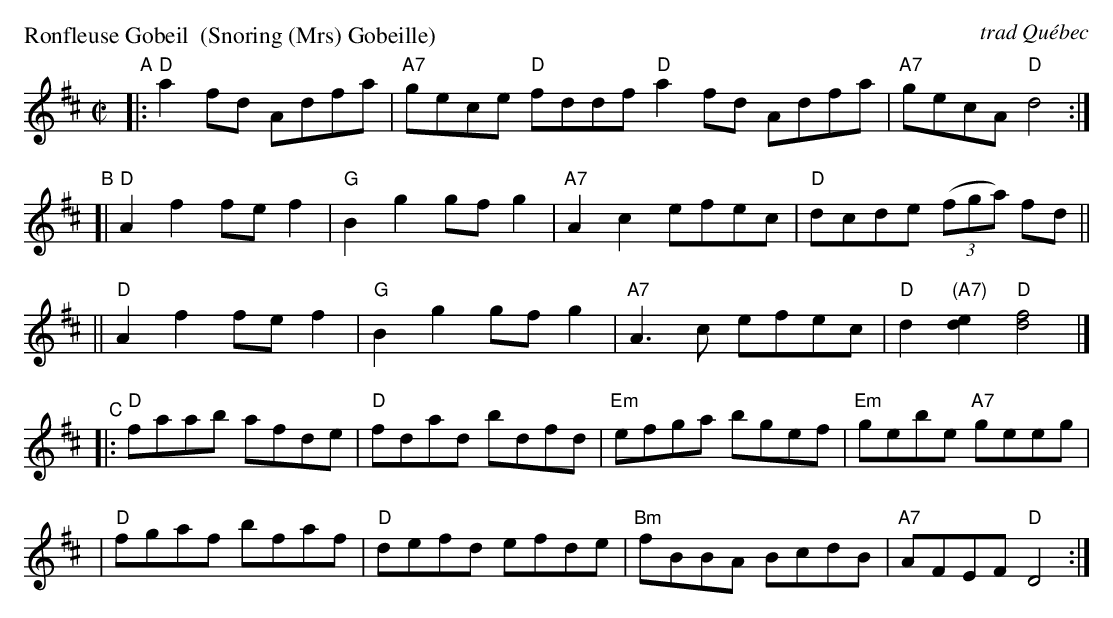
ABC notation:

X:1
P: Ronfleuse Gobeil  (Snoring (Mrs) Gobeille)
O: trad Qu\'ebec
M: C|
L: 1/8
K: D
"^A"\
|: "D"a2fd Adfa | "A7"gece "D"fddf "D"a2fd Adfa | "A7"gecA "D"d4 :|
"^B"\
[| "D"A2f2 fef2 | "G"B2g2 gfg2 | "A7"A2c2 efec | "D"dcde ((3fga) fd ||
|| "D"A2f2 fef2 | "G"B2g2 gfg2 | "A7"A3c  efec | "D"d2"(A7)"[e2d2] "D"[f4d4] |]
"^C"\
|: "D"faab afde | "D"fdad bdfd | "Em"efga bgef | "Em"gebe "A7"geeg |
|  "D"fgaf bfaf | "D"defd efde | "Bm"fBBA BcdB | "A7"AFEF "D"D4 :|
